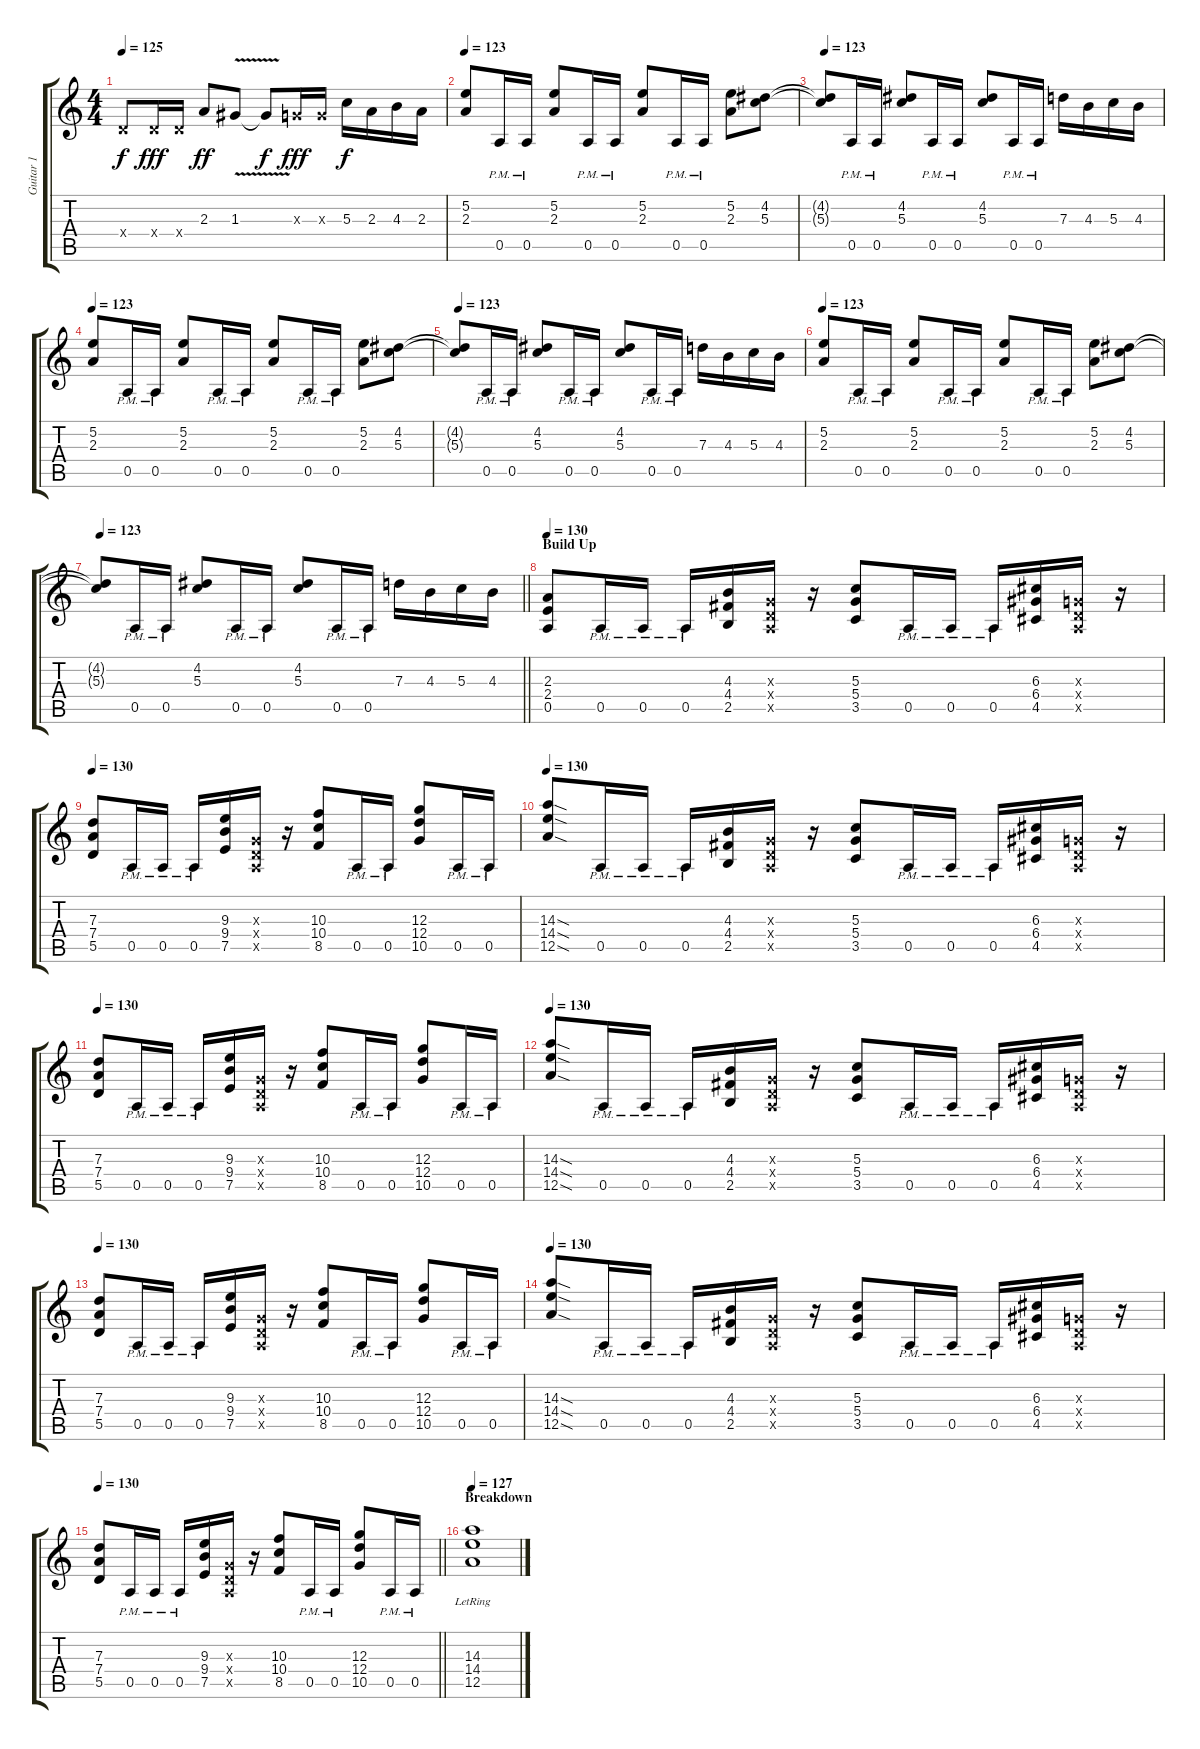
\track ("Guitar 1" "Guitar 1") {instrument distortionguitar}
\staff {score tabs}
\tuning (E4 B3 G3 D3 A2 E2) {hide}
\ts (4 4)
\tempo 125
\clef g2
\ks c
0.4{x}.8{dy f} 0.4{x}.16{dy fff} 0.4{x}.16 2.3.8{dy ff} 1.3{v}.8 1.3{t}.8{dy f} 0.3{x}.16{dy fff} 0.3{x}.16 5.3.16{dy f} 2.3.16 4.3.16 2.3.16 |
\tempo 123
(5.2 2.3).8 0.5{pm}.16 0.5{pm}.16 (5.2 2.3).8 0.5{pm}.16 0.5{pm}.16 (5.2 2.3).8 0.5{pm}.16 0.5{pm}.16 (5.2 2.3).8 (4.2 5.3).8 |
\tempo 123
(4.2{t} 5.3{t}).8 0.5{pm}.16 0.5{pm}.16 (4.2 5.3).8 0.5{pm}.16 0.5{pm}.16 (4.2 5.3).8 0.5{pm}.16 0.5{pm}.16 7.3.16 4.3.16 5.3.16 4.3.16 |
\tempo 123
(5.2 2.3).8 0.5{pm}.16 0.5{pm}.16 (5.2 2.3).8 0.5{pm}.16 0.5{pm}.16 (5.2 2.3).8 0.5{pm}.16 0.5{pm}.16 (5.2 2.3).8 (4.2 5.3).8 |
\tempo 123
(4.2{t} 5.3{t}).8 0.5{pm}.16 0.5{pm}.16 (4.2 5.3).8 0.5{pm}.16 0.5{pm}.16 (4.2 5.3).8 0.5{pm}.16 0.5{pm}.16 7.3.16 4.3.16 5.3.16 4.3.16 |
\tempo 123
(5.2 2.3).8 0.5{pm}.16 0.5{pm}.16 (5.2 2.3).8 0.5{pm}.16 0.5{pm}.16 (5.2 2.3).8 0.5{pm}.16 0.5{pm}.16 (5.2 2.3).8 (4.2 5.3).8 |
\tempo 123
\barLineRight lightlight
(4.2{t} 5.3{t}).8 0.5{pm}.16 0.5{pm}.16 (4.2 5.3).8 0.5{pm}.16 0.5{pm}.16 (4.2 5.3).8 0.5{pm}.16 0.5{pm}.16 7.3.16 4.3.16 5.3.16 4.3.16 |
\section ("" "Build Up")
\tempo 130
(2.3 2.4 0.5).8 0.5{pm}.16 0.5{pm}.16 0.5{pm}.16 (4.3 4.4 2.5).16 (0.3{x} 0.4{x} 0.5{x}).16 r.16 (5.3 5.4 3.5).8 0.5{pm}.16 0.5{pm}.16 0.5{pm}.16 (6.3 6.4 4.5).16 (0.3{x} 0.4{x} 0.5{x}).16 r.16 |
\tempo 130
(7.3 7.4 5.5).8 0.5{pm}.16 0.5{pm}.16 0.5{pm}.16 (9.3 9.4 7.5).16 (0.3{x} 0.4{x} 0.5{x}).16 r.16 (10.3 10.4 8.5).8 0.5{pm}.16 0.5{pm}.16 (12.3 12.4 10.5).8 0.5{pm}.16 0.5{pm}.16 |
\tempo 130
(14.3{sod} 14.4{sod} 12.5{sod}).8 0.5{pm}.16 0.5{pm}.16 0.5{pm}.16 (4.3 4.4 2.5).16 (0.3{x} 0.4{x} 0.5{x}).16 r.16 (5.3 5.4 3.5).8 0.5{pm}.16 0.5{pm}.16 0.5{pm}.16 (6.3 6.4 4.5).16 (0.3{x} 0.4{x} 0.5{x}).16 r.16 |
\tempo 130
(7.3 7.4 5.5).8 0.5{pm}.16 0.5{pm}.16 0.5{pm}.16 (9.3 9.4 7.5).16 (0.3{x} 0.4{x} 0.5{x}).16 r.16 (10.3 10.4 8.5).8 0.5{pm}.16 0.5{pm}.16 (12.3 12.4 10.5).8 0.5{pm}.16 0.5{pm}.16 |
\tempo 130
(14.3{sod} 14.4{sod} 12.5{sod}).8 0.5{pm}.16 0.5{pm}.16 0.5{pm}.16 (4.3 4.4 2.5).16 (0.3{x} 0.4{x} 0.5{x}).16 r.16 (5.3 5.4 3.5).8 0.5{pm}.16 0.5{pm}.16 0.5{pm}.16 (6.3 6.4 4.5).16 (0.3{x} 0.4{x} 0.5{x}).16 r.16 |
\tempo 130
(7.3 7.4 5.5).8 0.5{pm}.16 0.5{pm}.16 0.5{pm}.16 (9.3 9.4 7.5).16 (0.3{x} 0.4{x} 0.5{x}).16 r.16 (10.3 10.4 8.5).8 0.5{pm}.16 0.5{pm}.16 (12.3 12.4 10.5).8 0.5{pm}.16 0.5{pm}.16 |
\tempo 130
(14.3{sod} 14.4{sod} 12.5{sod}).8 0.5{pm}.16 0.5{pm}.16 0.5{pm}.16 (4.3 4.4 2.5).16 (0.3{x} 0.4{x} 0.5{x}).16 r.16 (5.3 5.4 3.5).8 0.5{pm}.16 0.5{pm}.16 0.5{pm}.16 (6.3 6.4 4.5).16 (0.3{x} 0.4{x} 0.5{x}).16 r.16 |
\tempo 130
\barLineRight lightlight
(7.3 7.4 5.5).8 0.5{pm}.16 0.5{pm}.16 0.5{pm}.16 (9.3 9.4 7.5).16 (0.3{x} 0.4{x} 0.5{x}).16 r.16 (10.3 10.4 8.5).8 0.5{pm}.16 0.5{pm}.16 (12.3 12.4 10.5).8 0.5{pm}.16 0.5{pm}.16 |
\section ("" "Breakdown")
\tempo 127
(14.3{lr} 14.4{lr} 12.5{lr}).1
